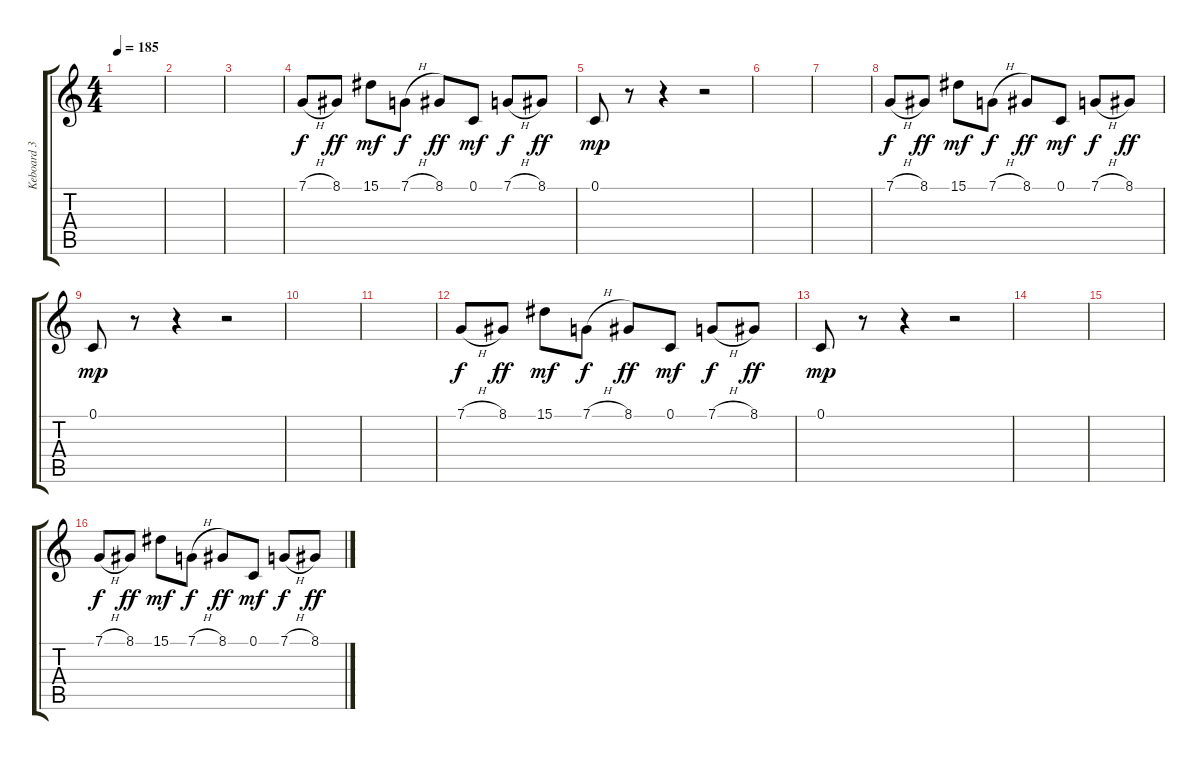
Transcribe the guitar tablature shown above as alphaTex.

\track ("Keboard 3" "Keboard 3") {instrument lead2sawtooth}
\staff {score tabs}
\tuning (C4 G3 Eb3 Bb2 F2 C2) {hide}
\ts (4 4)
\tempo 185
\clef g2
\ks c
|
|
|
7.1{h}.8 8.1.8{dy ff} 15.1.8{dy mf} 7.1{h}.8{dy f} 8.1.8{dy ff} 0.1.8{dy mf} 7.1{h}.8{dy f} 8.1.8{dy ff} |
0.1.8{dy mp} r.8 r.4 r.2 |
|
|
7.1{h}.8{dy f} 8.1.8{dy ff} 15.1.8{dy mf} 7.1{h}.8{dy f} 8.1.8{dy ff} 0.1.8{dy mf} 7.1{h}.8{dy f} 8.1.8{dy ff} |
0.1.8{dy mp} r.8 r.4 r.2 |
|
|
7.1{h}.8{dy f} 8.1.8{dy ff} 15.1.8{dy mf} 7.1{h}.8{dy f} 8.1.8{dy ff} 0.1.8{dy mf} 7.1{h}.8{dy f} 8.1.8{dy ff} |
0.1.8{dy mp} r.8 r.4 r.2 |
|
|
7.1{h}.8{dy f} 8.1.8{dy ff} 15.1.8{dy mf} 7.1{h}.8{dy f} 8.1.8{dy ff} 0.1.8{dy mf} 7.1{h}.8{dy f} 8.1.8{dy ff}
